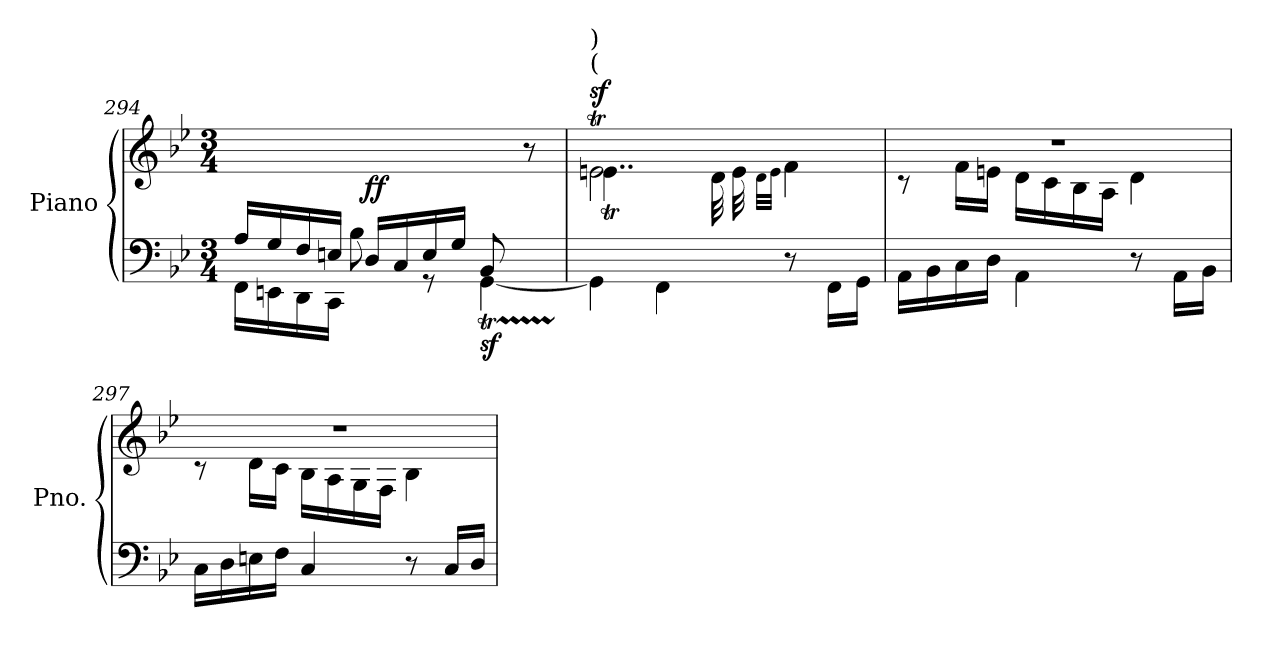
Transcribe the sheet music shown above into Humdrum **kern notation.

**kern	**kern	**dynam
*part1	*part1	*part1
*staff2	*staff1	*staff1/2
*I"Piano	*	*
*I'Pno.	*	*
!!LO:LB:g=z
*clefF4	*clefG2	*
*k[b-e-]	*k[b-e-]	*
*M3/4	*M3/4	*
=294	=294	=294
*^	*	*
16A/LL	16FF\LL	4ryy	.
16G/	16EEn\	.	.
16F/	16DD\	.	.
16En/JJ	16CC\JJ	.	.
!	!	!	!LO:DY:b
16D/LL	8B-\	4.ryy	ff
16C/	.	.	.
16E/	8r	.	.
16G/JJ	.	.	.
!	!	!	!LO:DY:b=2
8BB-/	[<4GGTT\	.	sf
8ryy	.	8r	.
*v	*v	*	*
=295	=295	=295
*	*^	*
!	!LO:TX:a:t=(	!	!
!	!LO:TX:a:t=)	!	!
!	!	!	!LO:DY:a
4GG\]	2ent\	4..et!	sf
4FF\	.	.	.
.	.	32d!	.
.	.	32e!	.
.	32qd\LLL	.	.
.	32qe\JJJ	.	.
8r	4fTTT\	4ryy	.
16FF\LL	.	.	.
16GG\JJ	.	.	.
=296	=296	=296	=296
16AA\LL	2.r	8r	.
16BB-\	.	.	.
16C\	.	16f\LL	.
16D\JJ	.	16en\JJ	.
4AA\	.	16d\LL	.
.	.	16c\	.
.	.	16B-\	.
.	.	16A\JJ	.
8r	.	4d\	.
16AA\LL	.	.	.
16BB-\JJ	.	.	.
!!LO:LB:g=z	!!
=297	=297	=297	=297
16C\LL	2.r	8r	.
16D\	.	.	.
16En\	.	16d\LL	.
16F\JJ	.	16c\JJ	.
4C/	.	16B-\LL	.
.	.	16A\	.
.	.	16G\	.
.	.	16F\JJ	.
8r	.	4B-\	.
16C/LL	.	.	.
16D/JJ	.	.	.
*	*v	*v	*
=	=	=
*-	*-	*-
